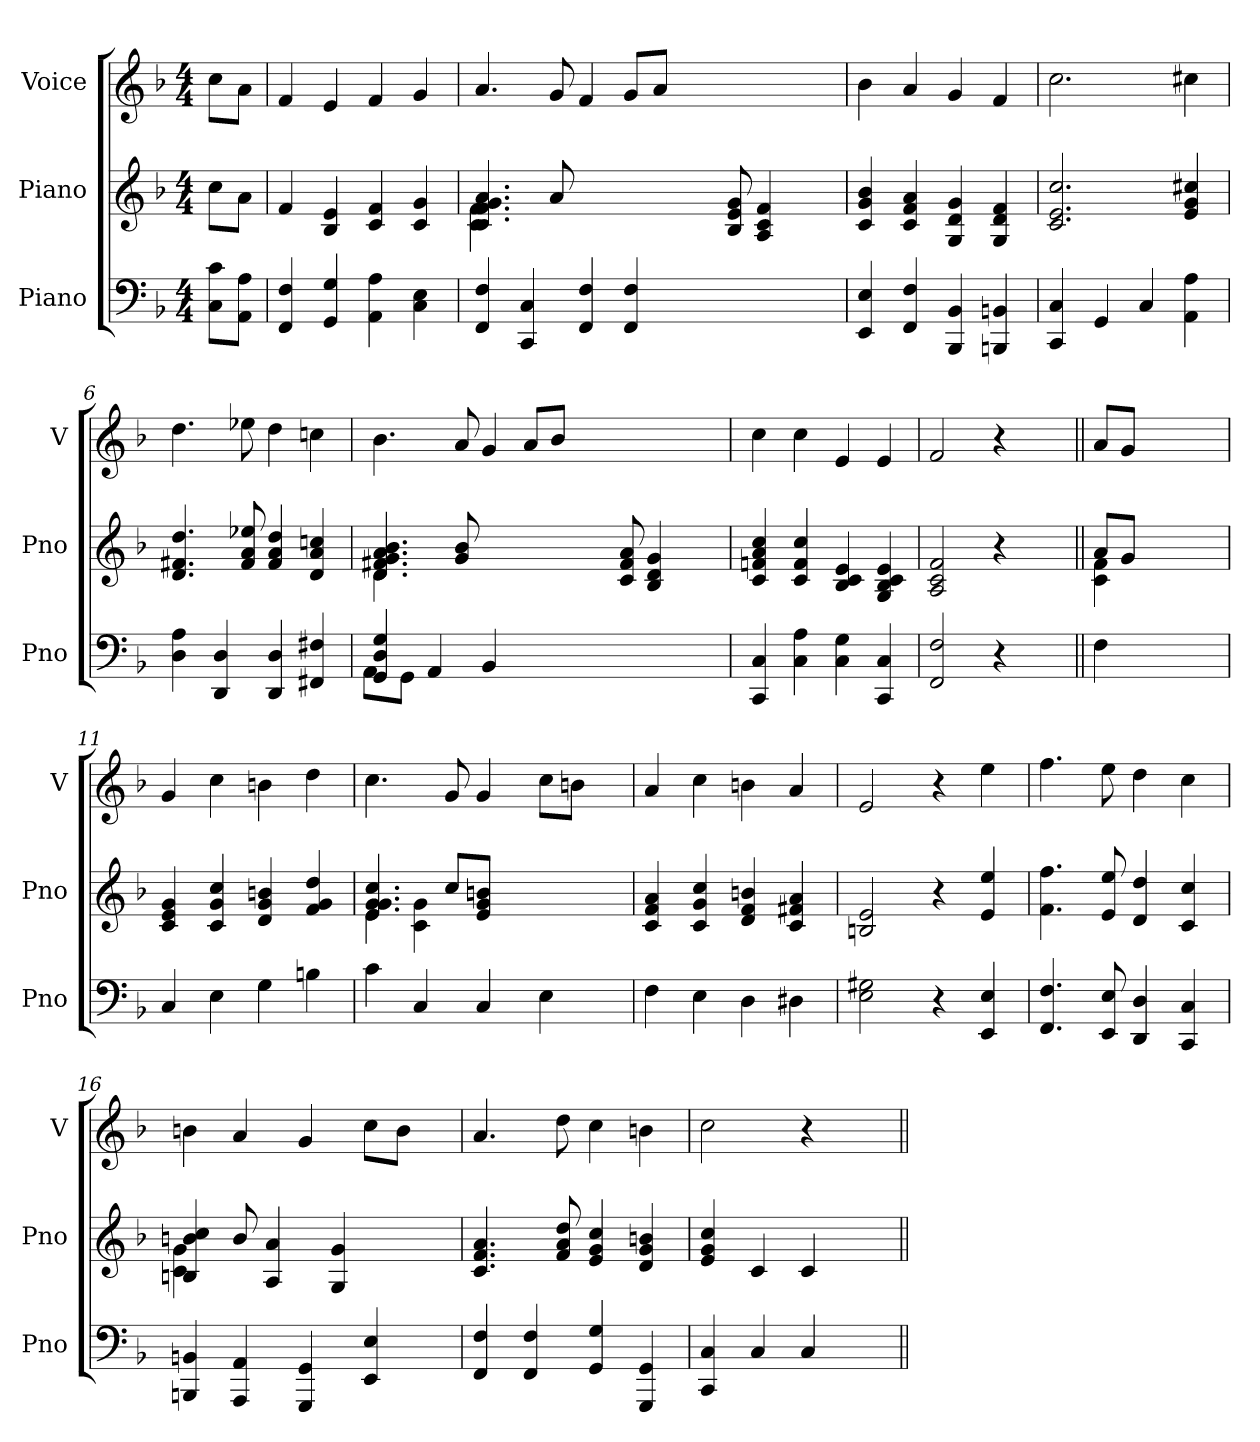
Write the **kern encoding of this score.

**kern	**kern	**kern
*part3	*part2	*part1
*staff3	*staff2	*staff1
*I"Piano	*I"Piano	*I"Voice
*I'Pno	*I'Pno	*I'V
*clefF4	*clefG2	*clefG2
*k[b-]	*k[b-]	*k[b-]
*M4/4	*M4/4	*M4/4
*MM94	*MM94	*MM94
=1	=1	=1
8C\ 8c\L	8cc\L	8cc\L
8AA\ 8A\J	8a\J	8a\J
=2	=2	=2
4FF/ 4F/	4f/	4f/
4GG/ 4G/	4B-/ 4e/	4e/
4AA\ 4A\	4c/ 4f/	4f/
4C\ 4E\	4c/ 4g/	4g/
=3	=3	=3
*	*^	*
4FF/ 4F/	4.c/ 4.f/ 4.g/ 4.a/	4c\ 4f\	4.a/
4CC/ 4C/	.	2.ryy	.
.	8a/	.	8g/
4FF/ 4F/	2.ryy	.	4f/
4FF/ 4F/	.	.	8g/L
.	.	.	8a/J
2..ryy	.	2..ryy	2..ryy
.	8B-/ 8e/ 8g/	.	.
.	4A/ 4c/ 4f/	.	.
.	4ryy	.	.
*	*v	*v	*
=4	=4	=4
4EE/ 4E/	4c/ 4g/ 4b-/	4b-\
4FF/ 4F/	4c/ 4f/ 4a/	4a/
4BBB-/ 4BB-/	4G/ 4d/ 4g/	4g/
4BBBn/ 4BBn/	4G/ 4d/ 4f/	4f/
=5	=5	=5
4CC/ 4C/	2.c/ 2.e/ 2.cc/	2.cc\
4GG/	.	.
4C/	.	.
4AA\ 4A\	4e/ 4g/ 4cc#X/	4cc#X\
=6	=6	=6
4D\ 4A\	4.d/ 4.f#X/ 4.dd/	4.dd\
4DD/ 4D/	.	.
.	8f#/ 8a/ 8ee-X/	8ee-X\
4DD/ 4D/	4f#/ 4a/ 4dd/	4dd\
4FF#X/ 4F#X/	4d/ 4a/ 4ccn/	4ccn\
!!LO:LB:g=z
=7	=7	=7
*^	*^	*
4GG/ 4D/ 4G/	8AA\L	4.d/ 4.f#X/ 4.g/ 4.a/ 4.b-/	4d\	4.b-\
.	8GG\J	.	.	.
4AA/	2.ryy	.	2.ryy	.
.	.	8g/ 8b-/	.	8a/
4BB-/	.	2.ryy	.	4g/
4ryy	.	.	.	8a/L
.	.	.	.	8b-/J
2..ryy	2..ryy	.	2..ryy	2..ryy
.	.	8c/ 8f#/ 8a/	.	.
.	.	4B-/ 4d/ 4g/	.	.
.	.	4ryy	.	.
*v	*v	*	*	*
*	*v	*v	*
=8	=8	=8
4CC/ 4C/	4c/ 4fn/ 4a/ 4cc/	4cc\
4C\ 4A\	4c/ 4f/ 4cc/	4cc\
4C\ 4G\	4B-/ 4c/ 4e/	4e/
4CC/ 4C/	4G/ 4B-/ 4c/ 4e/	4e/
=9	=9	=9
2FF/ 2F/	2A/ 2c/ 2f/	2f/
4r	4r	4r
4ryy	4ryy	4ryy
=10||	=10||	=10||
*	*^	*
4F\	8a/L	4c\ 4f\	8a/L
.	8g/J	.	8g/J
2.ryy	2.ryy	2.ryy	2.ryy
*	*v	*v	*
=11	=11	=11
4C/	4c/ 4e/ 4g/	4g/
4E\	4c/ 4g/ 4cc/	4cc\
4G\	4d/ 4g/ 4bn/	4bn\
4Bn\	4f/ 4g/ 4dd/	4dd\
=12	=12	=12
*	*^	*
4c\	4.e/ 4.g/ 4.g/ 4.cc/	4e\	4.cc\
4C/	.	4c\ 4g\	.
.	8cc/L	.	8g/
4C/	8e/ 8g/ 8bn/J	2ryy	4g/
.	2ryy	.	.
4E\	.	.	8cc\L
.	.	.	8bn\J
8ryy	.	8ryy	8ryy
*	*v	*v	*
!!LO:LB:g=z
=13	=13	=13
4F\	4c/ 4f/ 4a/	4a/
4E\	4c/ 4g/ 4cc/	4cc\
4D\	4d/ 4f/ 4bn/	4bn\
4D#X\	4c/ 4f#X/ 4a/	4a/
=14	=14	=14
2E\ 2G#X\	2Bn/ 2e/	2e/
4r	4r	4r
4EE/ 4E/	4e/ 4ee/	4ee\
=15	=15	=15
4.FF/ 4.F/	4.f\ 4.ff\	4.ff\
8EE/ 8E/	8e/ 8ee/	8ee\
4DD/ 4D/	4d/ 4dd/	4dd\
4CC/ 4C/	4c/ 4cc/	4cc\
=16	=16	=16
*	*^	*
4BBBn/ 4BBn/	4Bn/ 4bn/ 4cc/	4c\ 4g\	4bn\
4AAA/ 4AA/	8b/	2.ryy	4a/
.	4A/ 4a/	.	.
4GGG/ 4GG/	.	.	4g/
.	4G/ 4g/	.	.
4EE/ 4E/	.	.	8cc\L
.	4ryy	.	8b\J
8ryy	.	8ryy	8ryy
*	*v	*v	*
=17	=17	=17
4FF/ 4F/	4.c/ 4.f/ 4.a/	4.a/
4FF/ 4F/	.	.
.	8f/ 8a/ 8dd/	8dd\
4GG/ 4G/	4e/ 4g/ 4cc/	4cc\
4GGG/ 4GG/	4d/ 4g/ 4bn/	4bn\
=18	=18	=18
4CC/ 4C/	4e/ 4g/ 4cc/	2cc\
4C/	4c/	.
4C/	4c/	4r
4ryy	4ryy	4ryy
=||	=||	=||
*-	*-	*-
